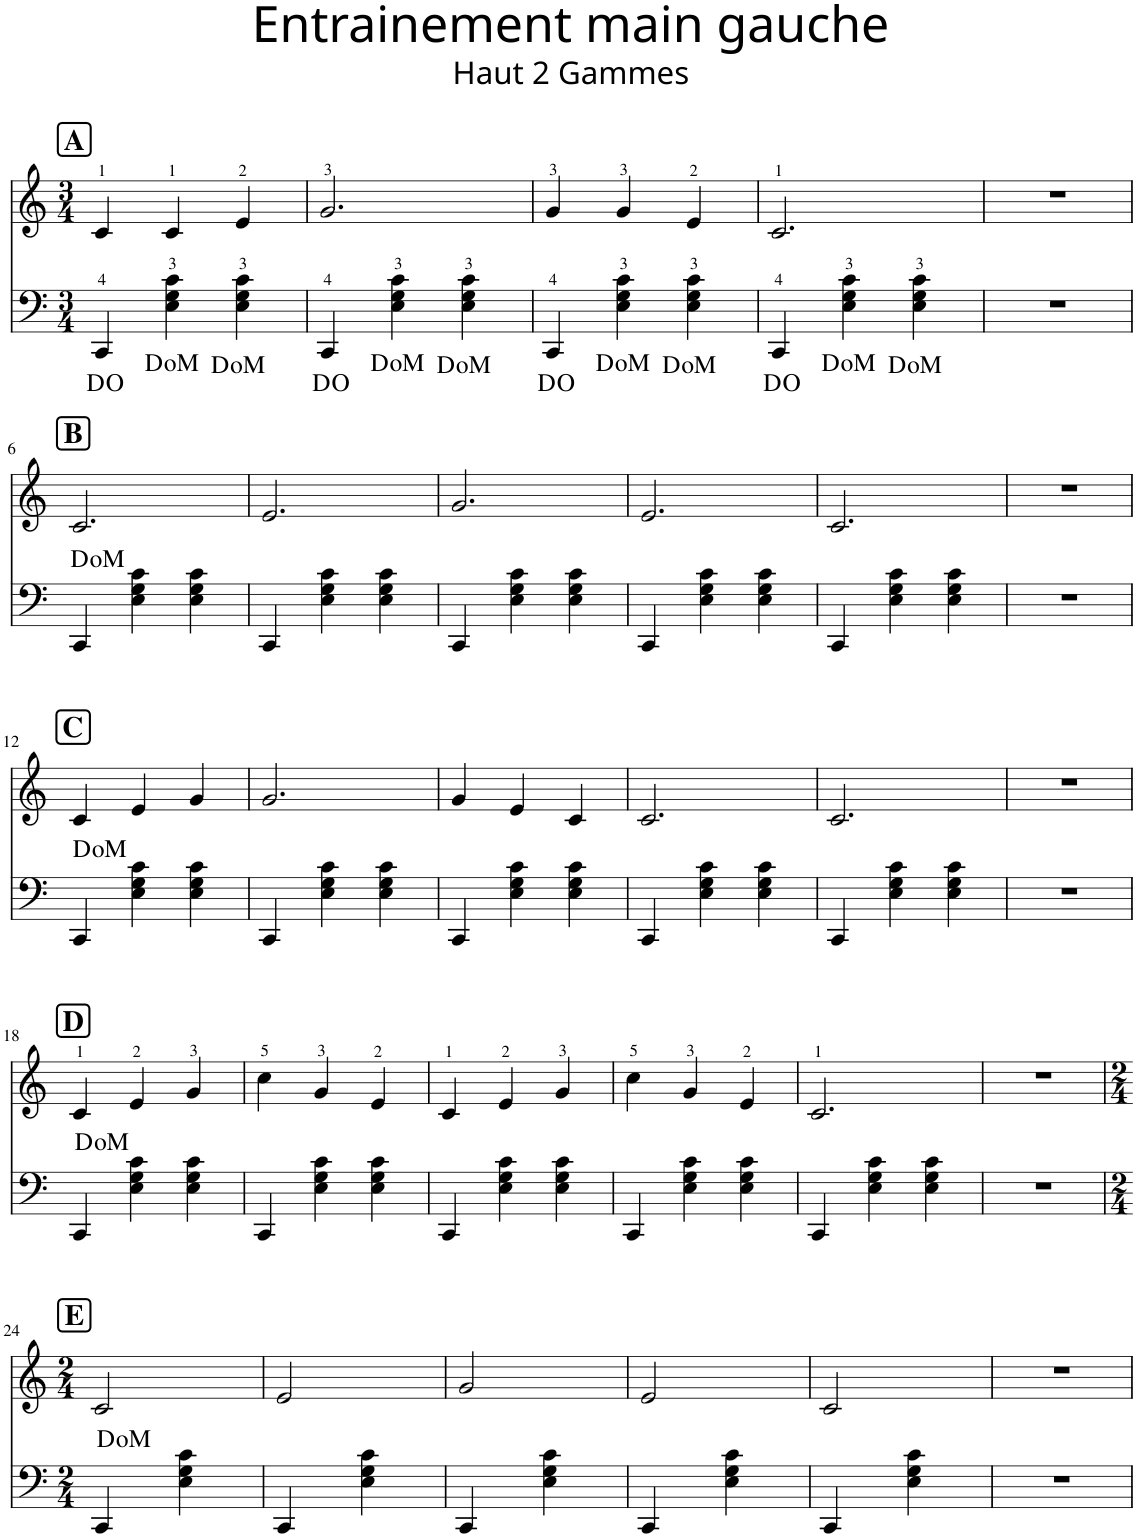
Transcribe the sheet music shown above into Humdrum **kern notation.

**kern	**harte	**kern	**harte
*part2	*part2	*part1	*part1
*staff2	*	*staff1	*
*I"Piano	*	*I"Accordéon	*
*I'Pno	*	*I'Acc	*
*clefF4	*	*clefG2	*
*k[]	*	*k[]	*
*M3/4	*	*M3/4	*
!!LO:REH:place=s1:a:B:cj:fs=14:t=A
=1	=1	=1	=1
!	!LO:H:kt=O	!	!
4CC/	D:dim	4c/	.
4E\ 4G\ 4c\	D:dim	4c/	.
4E\ 4G\ 4c\	D:dim	4e/	.
=2	=2	=2	=2
!	!LO:H:kt=O	!	!
4CC/	D:dim	2.g/	.
4E\ 4G\ 4c\	D:dim	.	.
4E\ 4G\ 4c\	D:dim	.	.
=3	=3	=3	=3
!	!LO:H:kt=O	!	!
4CC/	D:dim	4g/	.
4E\ 4G\ 4c\	D:dim	4g/	.
4E\ 4G\ 4c\	D:dim	4e/	.
=4	=4	=4	=4
!	!LO:H:kt=O	!	!
4CC/	D:dim	2.c/	.
4E\ 4G\ 4c\	D:dim	.	.
4E\ 4G\ 4c\	D:dim	.	.
=5	=5	=5	=5
2.r	.	2.r	.
!!LO:LB:g=z
!!LO:REH:place=s1:a:B:cj:fs=14:t=B
=6	=6	=6	=6
4CC/	.	2.c/	D:dim
4E\ 4G\ 4c\	.	.	.
4E\ 4G\ 4c\	.	.	.
=7	=7	=7	=7
4CC/	.	2.e/	.
4E\ 4G\ 4c\	.	.	.
4E\ 4G\ 4c\	.	.	.
=8	=8	=8	=8
4CC/	.	2.g/	.
4E\ 4G\ 4c\	.	.	.
4E\ 4G\ 4c\	.	.	.
=9	=9	=9	=9
4CC/	.	2.e/	.
4E\ 4G\ 4c\	.	.	.
4E\ 4G\ 4c\	.	.	.
=10	=10	=10	=10
4CC/	.	2.c/	.
4E\ 4G\ 4c\	.	.	.
4E\ 4G\ 4c\	.	.	.
=11	=11	=11	=11
2.r	.	2.r	.
!!LO:LB:g=z
!!LO:REH:place=s1:a:B:cj:fs=14:t=C
=12	=12	=12	=12
4CC/	.	4c/	D:dim
4E\ 4G\ 4c\	.	4e/	.
4E\ 4G\ 4c\	.	4g/	.
=13	=13	=13	=13
4CC/	.	2.g/	.
4E\ 4G\ 4c\	.	.	.
4E\ 4G\ 4c\	.	.	.
=14	=14	=14	=14
4CC/	.	4g/	.
4E\ 4G\ 4c\	.	4e/	.
4E\ 4G\ 4c\	.	4c/	.
=15	=15	=15	=15
4CC/	.	2.c/	.
4E\ 4G\ 4c\	.	.	.
4E\ 4G\ 4c\	.	.	.
=16	=16	=16	=16
4CC/	.	2.c/	.
4E\ 4G\ 4c\	.	.	.
4E\ 4G\ 4c\	.	.	.
=17	=17	=17	=17
2.r	.	2.r	.
!!LO:LB:g=z
!!LO:REH:place=s1:a:B:cj:fs=14:t=D
=18	=18	=18	=18
4CC/	.	4c/	D:dim
4E\ 4G\ 4c\	.	4e/	.
4E\ 4G\ 4c\	.	4g/	.
=19	=19	=19	=19
4CC/	.	4cc\	.
4E\ 4G\ 4c\	.	4g/	.
4E\ 4G\ 4c\	.	4e/	.
=20	=20	=20	=20
4CC/	.	4c/	.
4E\ 4G\ 4c\	.	4e/	.
4E\ 4G\ 4c\	.	4g/	.
=21	=21	=21	=21
4CC/	.	4cc\	.
4E\ 4G\ 4c\	.	4g/	.
4E\ 4G\ 4c\	.	4e/	.
=22	=22	=22	=22
4CC/	.	2.c/	.
4E\ 4G\ 4c\	.	.	.
4E\ 4G\ 4c\	.	.	.
=23	=23	=23	=23
2.r	.	2.r	.
!!LO:LB:g=z
!!LO:REH:place=s1:a:B:cj:fs=14:t=E
=24	=24	=24	=24
*M2/4	*	*M2/4	*
4CC/	.	2c/	D:dim
4E\ 4G\ 4c\	.	.	.
=25	=25	=25	=25
4CC/	.	2e/	.
4E\ 4G\ 4c\	.	.	.
=26	=26	=26	=26
4CC/	.	2g/	.
4E\ 4G\ 4c\	.	.	.
=27	=27	=27	=27
4CC/	.	2e/	.
4E\ 4G\ 4c\	.	.	.
=28	=28	=28	=28
4CC/	.	2c/	.
4E\ 4G\ 4c\	.	.	.
=29	=29	=29	=29
2r	.	2r	.
=	=	=	=
*-	*-	*-	*-
